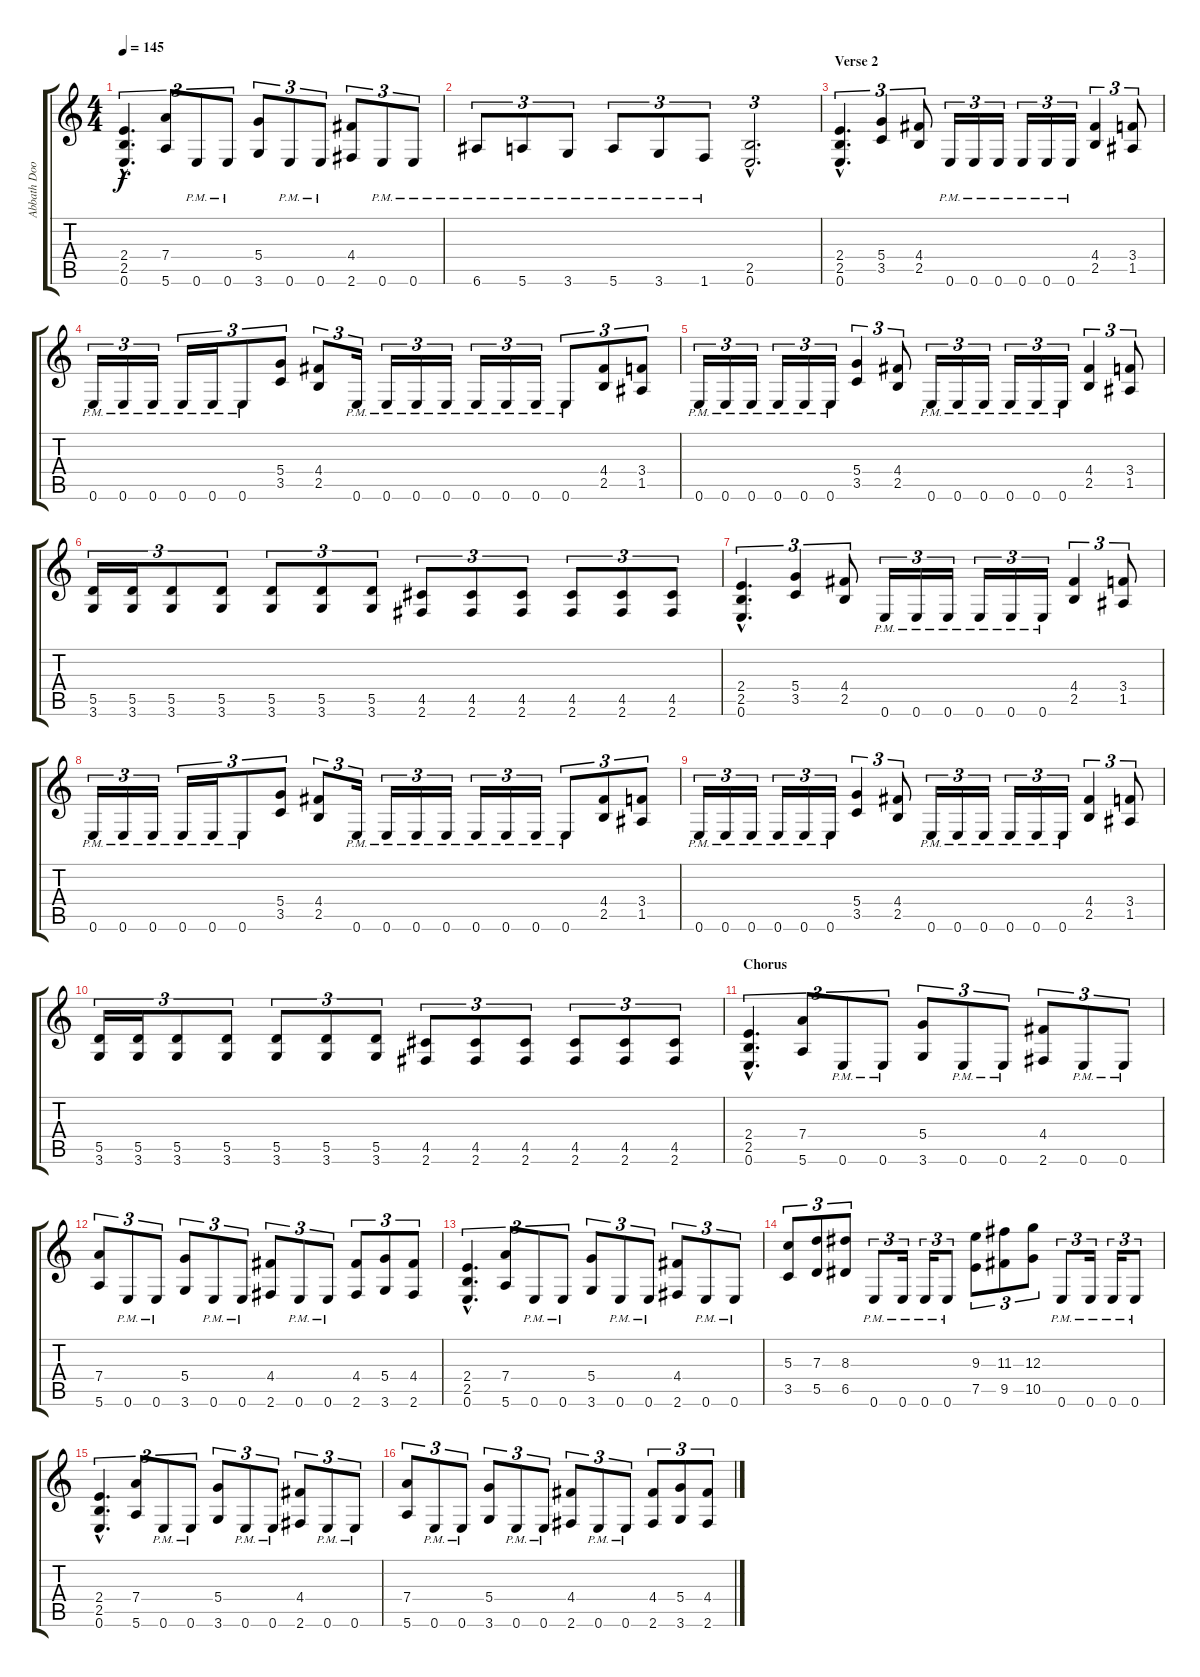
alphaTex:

\track ("Abbath Doom Occulta" "Abbath Doo") {instrument distortionguitar}
\staff {score tabs}
\tuning (E4 B3 G3 D3 A2 E2) {hide}
\ts (4 4)
\tempo 145
\clef g2
\ks c
(2.4{hac} 2.5{hac} 0.6{hac}).4{d tu (3 2) dy f} (7.4 5.6).8{tu (3 2)} 0.6{pm}.8{tu (3 2)} 0.6{pm}.8{tu (3 2)} (5.4 3.6).8{tu (3 2)} 0.6{pm}.8{tu (3 2)} 0.6{pm}.8{tu (3 2)} (4.4 2.6).8{tu (3 2)} 0.6{pm}.8{tu (3 2)} 0.6{pm}.8{tu (3 2)} |
6.6{pm}.8{tu (3 2)} 5.6{pm}.8{tu (3 2)} 3.6{pm}.8{tu (3 2)} 5.6{pm}.8{tu (3 2)} 3.6{pm}.8{tu (3 2)} 1.6{pm}.8{tu (3 2)} (2.5{hac} 0.6{hac}).2{d tu (3 2)} |
\section ("" "Verse 2")
(2.4{hac} 2.5{hac} 0.6{hac}).4{d tu (3 2)} (5.4 3.5).4{tu (3 2)} (4.4 2.5).8{tu (3 2)} 0.6{pm}.16{tu (3 2)} 0.6{pm}.16{tu (3 2)} 0.6{pm}.16{tu (3 2)} 0.6{pm}.16{tu (3 2)} 0.6{pm}.16{tu (3 2)} 0.6{pm}.16{tu (3 2)} (4.4 2.5).4{tu (3 2)} (3.4 1.5).8{tu (3 2)} |
0.6{pm}.16{tu (3 2)} 0.6{pm}.16{tu (3 2)} 0.6{pm}.16{tu (3 2)} 0.6{pm}.16{tu (3 2)} 0.6{pm}.16{tu (3 2)} 0.6{pm}.8{tu (3 2)} (5.4 3.5).8{tu (3 2)} (4.4 2.5).8{tu (3 2)} 0.6{pm}.16{tu (3 2)} 0.6{pm}.16{tu (3 2)} 0.6{pm}.16{tu (3 2)} 0.6{pm}.16{tu (3 2)} 0.6{pm}.16{tu (3 2)} 0.6{pm}.16{tu (3 2)} 0.6{pm}.16{tu (3 2)} 0.6{pm}.8{tu (3 2)} (4.4 2.5).8{tu (3 2)} (3.4 1.5).8{tu (3 2)} |
0.6{pm}.16{tu (3 2)} 0.6{pm}.16{tu (3 2)} 0.6{pm}.16{tu (3 2)} 0.6{pm}.16{tu (3 2)} 0.6{pm}.16{tu (3 2)} 0.6{pm}.16{tu (3 2)} (5.4 3.5).4{tu (3 2)} (4.4 2.5).8{tu (3 2)} 0.6{pm}.16{tu (3 2)} 0.6{pm}.16{tu (3 2)} 0.6{pm}.16{tu (3 2)} 0.6{pm}.16{tu (3 2)} 0.6{pm}.16{tu (3 2)} 0.6{pm}.16{tu (3 2)} (4.4 2.5).4{tu (3 2)} (3.4 1.5).8{tu (3 2)} |
(5.5 3.6).16{tu (3 2)} (5.5 3.6).16{tu (3 2)} (5.5 3.6).8{tu (3 2)} (5.5 3.6).8{tu (3 2)} (5.5 3.6).8{tu (3 2)} (5.5 3.6).8{tu (3 2)} (5.5 3.6).8{tu (3 2)} (4.5 2.6).8{tu (3 2)} (4.5 2.6).8{tu (3 2)} (4.5 2.6).8{tu (3 2)} (4.5 2.6).8{tu (3 2)} (4.5 2.6).8{tu (3 2)} (4.5 2.6).8{tu (3 2)} |
(2.4{hac} 2.5{hac} 0.6{hac}).4{d tu (3 2)} (5.4 3.5).4{tu (3 2)} (4.4 2.5).8{tu (3 2)} 0.6{pm}.16{tu (3 2)} 0.6{pm}.16{tu (3 2)} 0.6{pm}.16{tu (3 2)} 0.6{pm}.16{tu (3 2)} 0.6{pm}.16{tu (3 2)} 0.6{pm}.16{tu (3 2)} (4.4 2.5).4{tu (3 2)} (3.4 1.5).8{tu (3 2)} |
0.6{pm}.16{tu (3 2)} 0.6{pm}.16{tu (3 2)} 0.6{pm}.16{tu (3 2)} 0.6{pm}.16{tu (3 2)} 0.6{pm}.16{tu (3 2)} 0.6{pm}.8{tu (3 2)} (5.4 3.5).8{tu (3 2)} (4.4 2.5).8{tu (3 2)} 0.6{pm}.16{tu (3 2)} 0.6{pm}.16{tu (3 2)} 0.6{pm}.16{tu (3 2)} 0.6{pm}.16{tu (3 2)} 0.6{pm}.16{tu (3 2)} 0.6{pm}.16{tu (3 2)} 0.6{pm}.16{tu (3 2)} 0.6{pm}.8{tu (3 2)} (4.4 2.5).8{tu (3 2)} (3.4 1.5).8{tu (3 2)} |
0.6{pm}.16{tu (3 2)} 0.6{pm}.16{tu (3 2)} 0.6{pm}.16{tu (3 2)} 0.6{pm}.16{tu (3 2)} 0.6{pm}.16{tu (3 2)} 0.6{pm}.16{tu (3 2)} (5.4 3.5).4{tu (3 2)} (4.4 2.5).8{tu (3 2)} 0.6{pm}.16{tu (3 2)} 0.6{pm}.16{tu (3 2)} 0.6{pm}.16{tu (3 2)} 0.6{pm}.16{tu (3 2)} 0.6{pm}.16{tu (3 2)} 0.6{pm}.16{tu (3 2)} (4.4 2.5).4{tu (3 2)} (3.4 1.5).8{tu (3 2)} |
(5.5 3.6).16{tu (3 2)} (5.5 3.6).16{tu (3 2)} (5.5 3.6).8{tu (3 2)} (5.5 3.6).8{tu (3 2)} (5.5 3.6).8{tu (3 2)} (5.5 3.6).8{tu (3 2)} (5.5 3.6).8{tu (3 2)} (4.5 2.6).8{tu (3 2)} (4.5 2.6).8{tu (3 2)} (4.5 2.6).8{tu (3 2)} (4.5 2.6).8{tu (3 2)} (4.5 2.6).8{tu (3 2)} (4.5 2.6).8{tu (3 2)} |
\section ("" "Chorus")
(2.4{hac} 2.5{hac} 0.6{hac}).4{d tu (3 2)} (7.4 5.6).8{tu (3 2)} 0.6{pm}.8{tu (3 2)} 0.6{pm}.8{tu (3 2)} (5.4 3.6).8{tu (3 2)} 0.6{pm}.8{tu (3 2)} 0.6{pm}.8{tu (3 2)} (4.4 2.6).8{tu (3 2)} 0.6{pm}.8{tu (3 2)} 0.6{pm}.8{tu (3 2)} |
(7.4 5.6).8{tu (3 2)} 0.6{pm}.8{tu (3 2)} 0.6{pm}.8{tu (3 2)} (5.4 3.6).8{tu (3 2)} 0.6{pm}.8{tu (3 2)} 0.6{pm}.8{tu (3 2)} (4.4 2.6).8{tu (3 2)} 0.6{pm}.8{tu (3 2)} 0.6{pm}.8{tu (3 2)} (4.4 2.6).8{tu (3 2)} (5.4 3.6).8{tu (3 2)} (4.4 2.6).8{tu (3 2)} |
(2.4{hac} 2.5{hac} 0.6{hac}).4{d tu (3 2)} (7.4 5.6).8{tu (3 2)} 0.6{pm}.8{tu (3 2)} 0.6{pm}.8{tu (3 2)} (5.4 3.6).8{tu (3 2)} 0.6{pm}.8{tu (3 2)} 0.6{pm}.8{tu (3 2)} (4.4 2.6).8{tu (3 2)} 0.6{pm}.8{tu (3 2)} 0.6{pm}.8{tu (3 2)} |
(5.3 3.5).8{tu (3 2)} (7.3 5.5).8{tu (3 2)} (8.3 6.5).8{tu (3 2)} 0.6{pm}.8{tu (3 2)} 0.6{pm}.16{tu (3 2)} 0.6{pm}.16{tu (3 2)} 0.6{pm}.8{tu (3 2)} (9.3 7.5).8{tu (3 2)} (11.3 9.5).8{tu (3 2)} (12.3 10.5).8{tu (3 2)} 0.6{pm}.8{tu (3 2)} 0.6{pm}.16{tu (3 2)} 0.6{pm}.16{tu (3 2)} 0.6{pm}.8{tu (3 2)} |
(2.4{hac} 2.5{hac} 0.6{hac}).4{d tu (3 2)} (7.4 5.6).8{tu (3 2)} 0.6{pm}.8{tu (3 2)} 0.6{pm}.8{tu (3 2)} (5.4 3.6).8{tu (3 2)} 0.6{pm}.8{tu (3 2)} 0.6{pm}.8{tu (3 2)} (4.4 2.6).8{tu (3 2)} 0.6{pm}.8{tu (3 2)} 0.6{pm}.8{tu (3 2)} |
(7.4 5.6).8{tu (3 2)} 0.6{pm}.8{tu (3 2)} 0.6{pm}.8{tu (3 2)} (5.4 3.6).8{tu (3 2)} 0.6{pm}.8{tu (3 2)} 0.6{pm}.8{tu (3 2)} (4.4 2.6).8{tu (3 2)} 0.6{pm}.8{tu (3 2)} 0.6{pm}.8{tu (3 2)} (4.4 2.6).8{tu (3 2)} (5.4 3.6).8{tu (3 2)} (4.4 2.6).8{tu (3 2)}
